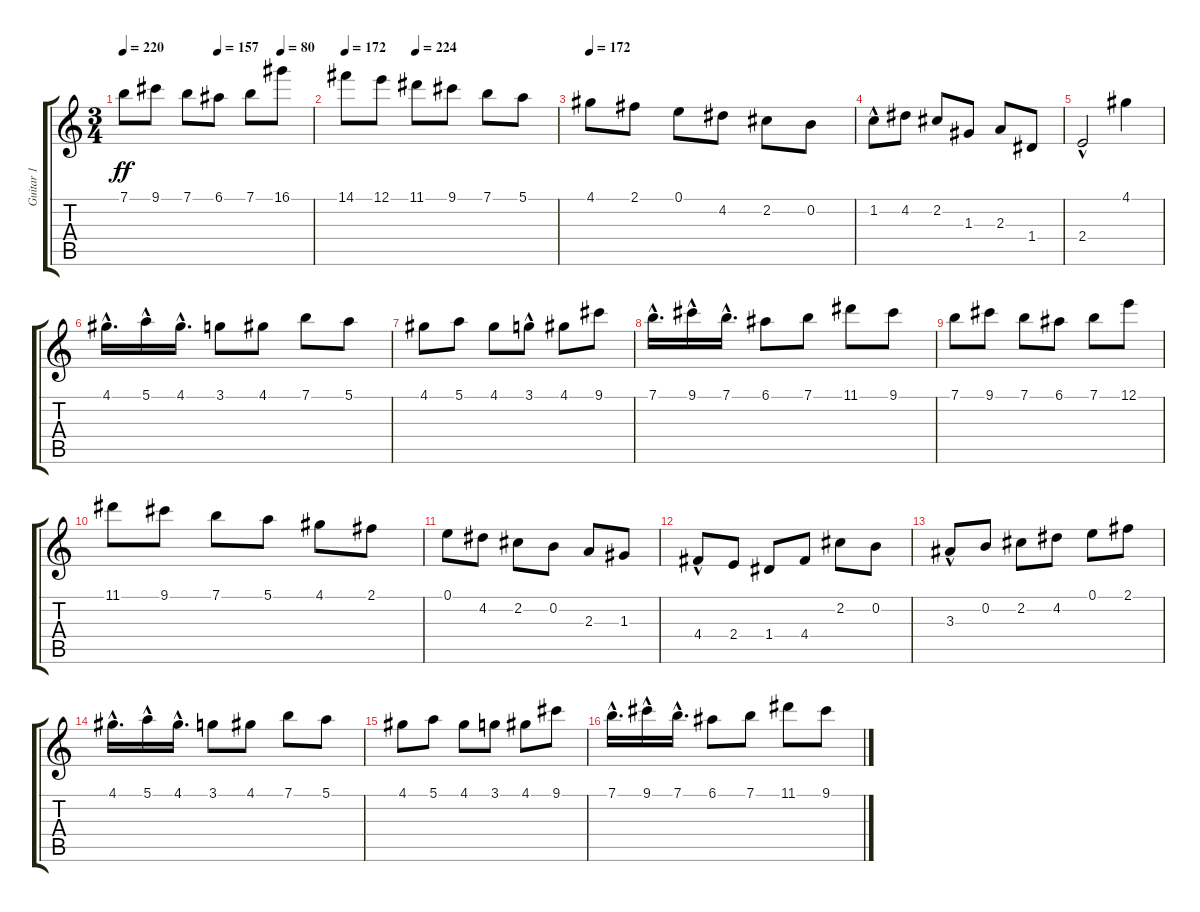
\track ("Guitar 1" "Guitar 1") {instrument acousticguitarnylon}
\staff {score tabs}
\tuning (E4 B3 G3 D3 A2 E2) {hide}
\ts (3 4)
\tempo 220
\tempo (157 0.5)
\tempo (80 0.8333333333333334)
\clef g2
\ks c
7.1.8{dy ff balance 11} 9.1.8{balance 12} 7.1.8{balance 11} 6.1.8{balance 11} 7.1.8{balance 11} 16.1.8{balance 14} |
\tempo 172
\tempo (224 0.3333333333333333)
14.1.8{balance 13} 12.1.8{balance 12} 11.1.8{balance 12} 9.1.8{balance 12} 7.1.8{balance 11} 5.1.8{balance 11} |
\tempo 172
4.1.8{balance 11} 2.1.8{balance 10} 0.1.8{balance 10} 4.2.8{balance 10} 2.2.8{balance 9} 0.2.8{balance 9} |
1.2{hac}.8{balance 9} 4.2.8{balance 10} 2.2.8{balance 9} 1.3.8{balance 8} 2.3.8 1.4.8{balance 7} |
2.4{hac}.2{balance 7} 4.1.4{balance 11} |
4.1{hac}.16{d balance 11} 5.1{hac}.16{balance 11} 4.1{hac}.16{d balance 11} 3.1.8{balance 11} 4.1.8{balance 11} 7.1.8{balance 11} 5.1.8{balance 11} |
4.1.8{balance 11} 5.1.8{balance 11} 4.1.8{balance 11} 3.1{hac}.8{balance 11} 4.1.8{balance 11} 9.1.8{balance 12} |
7.1{hac}.16{d balance 11} 9.1{hac}.16{balance 12} 7.1{hac}.16{d balance 11} 6.1.8{balance 11} 7.1.8{balance 11} 11.1.8{balance 12} 9.1.8{balance 12} |
7.1.8{balance 11} 9.1.8{balance 12} 7.1.8{balance 11} 6.1.8{balance 11} 7.1.8{balance 11} 12.1.8{balance 12} |
11.1.8{balance 12} 9.1.8{balance 12} 7.1.8{balance 11} 5.1.8{balance 11} 4.1.8{balance 11} 2.1.8{balance 10} |
0.1.8{balance 10} 4.2.8{balance 10} 2.2.8{balance 9} 0.2.8{balance 9} 2.3.8{balance 8} 1.3.8{balance 8} |
4.4{hac}.8{balance 7} 2.4.8{balance 7} 1.4.8{balance 7} 4.4.8{balance 7} 2.2.8{balance 9} 0.2.8{balance 9} |
3.3{hac}.8{balance 9} 0.2.8{balance 9} 2.2.8{balance 9} 4.2.8{balance 10} 0.1.8{balance 10} 2.1.8{balance 10} |
4.1{hac}.16{d balance 11} 5.1{hac}.16{balance 11} 4.1{hac}.16{d balance 11} 3.1.8{balance 11} 4.1.8{balance 11} 7.1.8{balance 11} 5.1.8{balance 11} |
4.1.8{balance 11} 5.1.8{balance 11} 4.1.8{balance 11} 3.1.8{balance 11} 4.1.8{balance 11} 9.1.8{balance 12} |
7.1{hac}.16{d balance 11} 9.1{hac}.16{balance 12} 7.1{hac}.16{d balance 11} 6.1.8{balance 11} 7.1.8{balance 11} 11.1.8{balance 12} 9.1.8{balance 12}
